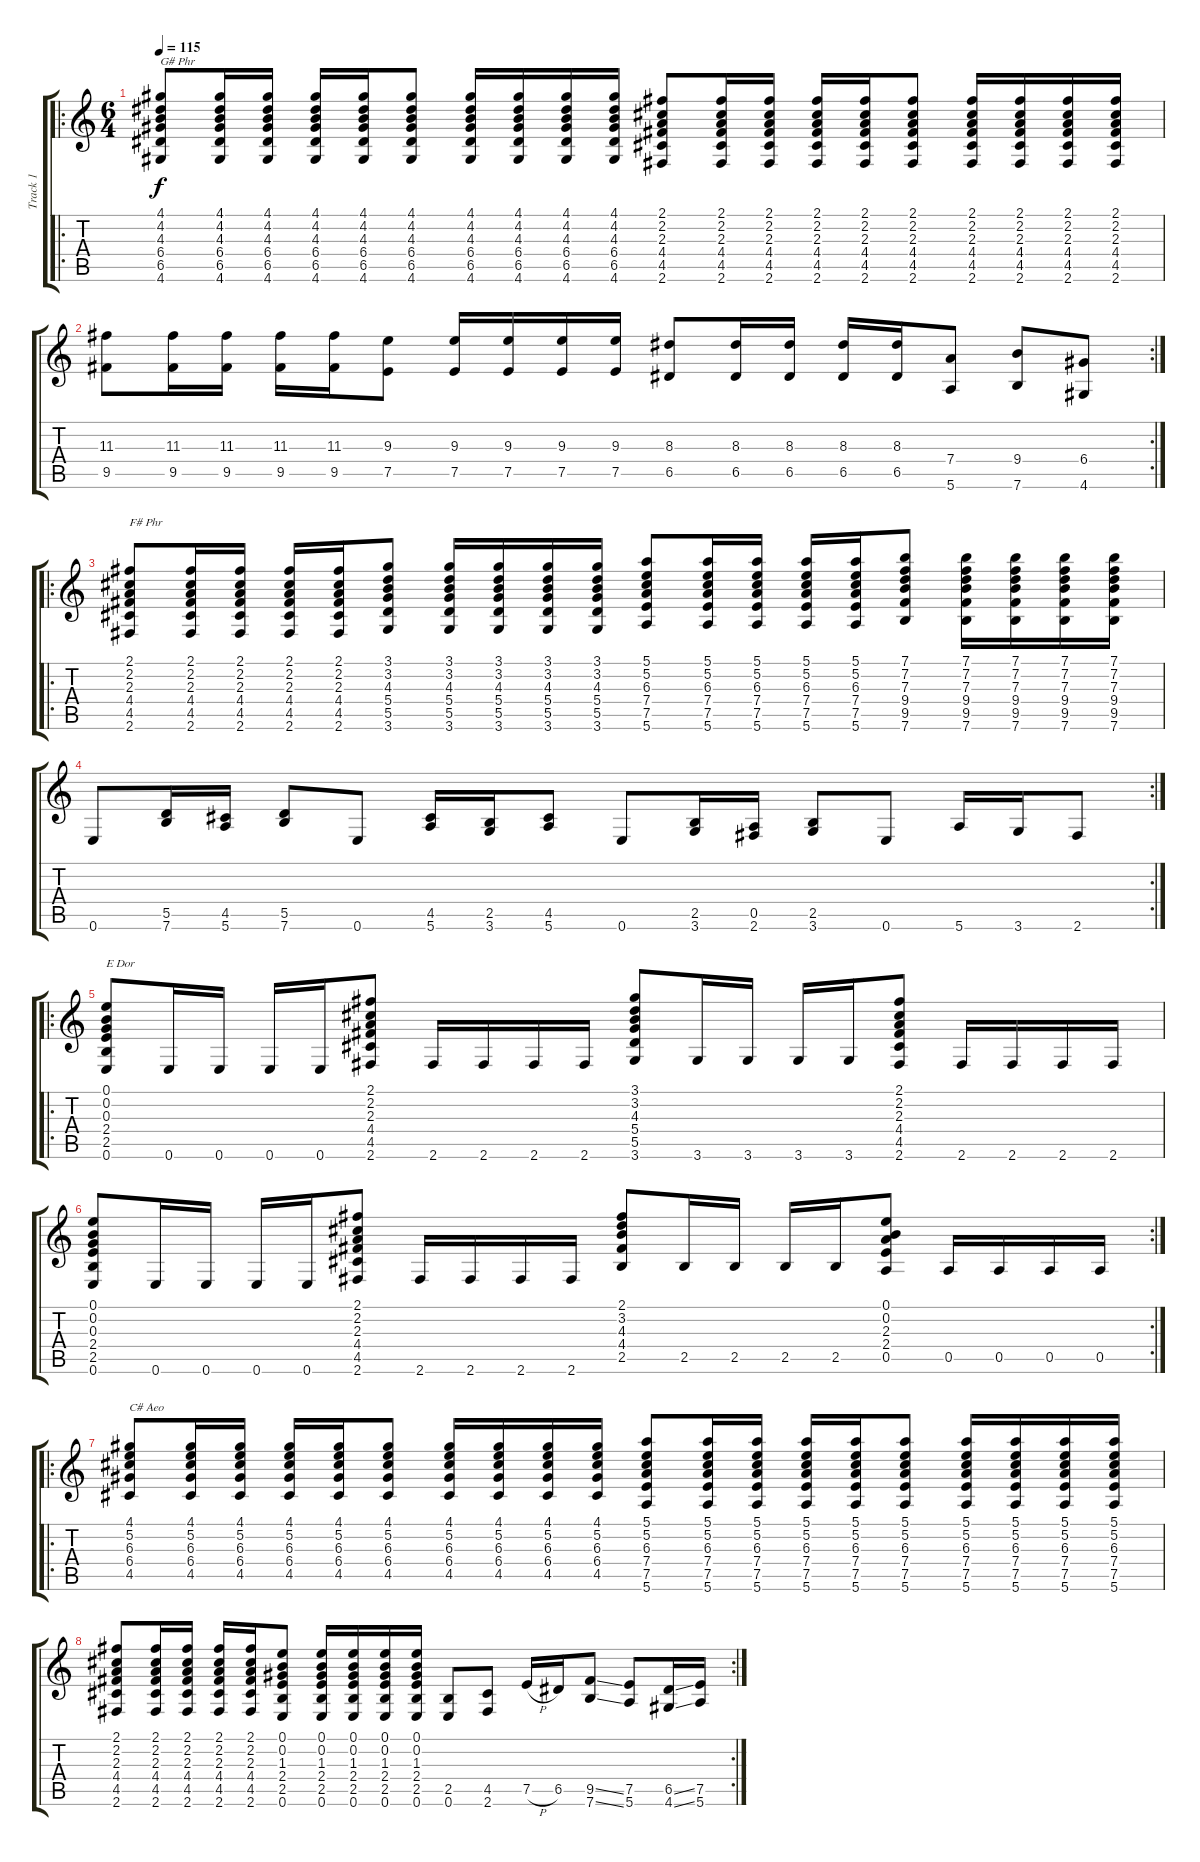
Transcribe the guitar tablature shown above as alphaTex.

\track ("Track 1" "Track 1") {instrument overdrivenguitar}
\staff {score tabs}
\tuning (E4 B3 G3 D3 A2 E2) {hide}
\ro
\ts (6 4)
\tempo 115
\clef g2
\ks c
(4.1 4.2 4.3 6.4 6.5 4.6).8{txt "G# Phr" dy f} (4.1 4.2 4.3 6.4 6.5 4.6).16 (4.1 4.2 4.3 6.4 6.5 4.6).16 (4.1 4.2 4.3 6.4 6.5 4.6).16 (4.1 4.2 4.3 6.4 6.5 4.6).16 (4.1 4.2 4.3 6.4 6.5 4.6).8 (4.1 4.2 4.3 6.4 6.5 4.6).16 (4.1 4.2 4.3 6.4 6.5 4.6).16 (4.1 4.2 4.3 6.4 6.5 4.6).16 (4.1 4.2 4.3 6.4 6.5 4.6).16 (2.1 2.2 2.3 4.4 4.5 2.6).8 (2.1 2.2 2.3 4.4 4.5 2.6).16 (2.1 2.2 2.3 4.4 4.5 2.6).16 (2.1 2.2 2.3 4.4 4.5 2.6).16 (2.1 2.2 2.3 4.4 4.5 2.6).16 (2.1 2.2 2.3 4.4 4.5 2.6).8 (2.1 2.2 2.3 4.4 4.5 2.6).16 (2.1 2.2 2.3 4.4 4.5 2.6).16 (2.1 2.2 2.3 4.4 4.5 2.6).16 (2.1 2.2 2.3 4.4 4.5 2.6).16 |
\rc 2
(11.3 9.5).8 (11.3 9.5).16 (11.3 9.5).16 (11.3 9.5).16 (11.3 9.5).16 (9.3 7.5).8 (9.3 7.5).16 (9.3 7.5).16 (9.3 7.5).16 (9.3 7.5).16 (8.3 6.5).8 (8.3 6.5).16 (8.3 6.5).16 (8.3 6.5).16 (8.3 6.5).16 (7.4 5.6).8 (9.4 7.6).8 (6.4 4.6).8 |
\ro
(2.1 2.2 2.3 4.4 4.5 2.6).8{txt "F# Phr"} (2.1 2.2 2.3 4.4 4.5 2.6).16 (2.1 2.2 2.3 4.4 4.5 2.6).16 (2.1 2.2 2.3 4.4 4.5 2.6).16 (2.1 2.2 2.3 4.4 4.5 2.6).16 (3.1 3.2 4.3 5.4 5.5 3.6).8 (3.1 3.2 4.3 5.4 5.5 3.6).16 (3.1 3.2 4.3 5.4 5.5 3.6).16 (3.1 3.2 4.3 5.4 5.5 3.6).16 (3.1 3.2 4.3 5.4 5.5 3.6).16 (5.1 5.2 6.3 7.4 7.5 5.6).8 (5.1 5.2 6.3 7.4 7.5 5.6).16 (5.1 5.2 6.3 7.4 7.5 5.6).16 (5.1 5.2 6.3 7.4 7.5 5.6).16 (5.1 5.2 6.3 7.4 7.5 5.6).16 (7.1 7.2 7.3 9.4 9.5 7.6).8 (7.1 7.2 7.3 9.4 9.5 7.6).16 (7.1 7.2 7.3 9.4 9.5 7.6).16 (7.1 7.2 7.3 9.4 9.5 7.6).16 (7.1 7.2 7.3 9.4 9.5 7.6).16 |
\rc 2
0.6.8 (5.5 7.6).16 (4.5 5.6).16 (5.5 7.6).8 0.6.8 (4.5 5.6).16 (2.5 3.6).16 (4.5 5.6).8 0.6.8 (2.5 3.6).16 (0.5 2.6).16 (2.5 3.6).8 0.6.8 5.6.16 3.6.16 2.6.8 |
\ro
(0.1 0.2 0.3 2.4 2.5 0.6).8{txt "E Dor"} 0.6.16 0.6.16 0.6.16 0.6.16 (2.1 2.2 2.3 4.4 4.5 2.6).8 2.6.16 2.6.16 2.6.16 2.6.16 (3.1 3.2 4.3 5.4 5.5 3.6).8 3.6.16 3.6.16 3.6.16 3.6.16 (2.1 2.2 2.3 4.4 4.5 2.6).8 2.6.16 2.6.16 2.6.16 2.6.16 |
\rc 2
(0.1 0.2 0.3 2.4 2.5 0.6).8 0.6.16 0.6.16 0.6.16 0.6.16 (2.1 2.2 2.3 4.4 4.5 2.6).8 2.6.16 2.6.16 2.6.16 2.6.16 (2.1 3.2 4.3 4.4 2.5).8 2.5.16 2.5.16 2.5.16 2.5.16 (0.1 0.2 2.3 2.4 0.5).8 0.5.16 0.5.16 0.5.16 0.5.16 |
\ro
(4.1 5.2 6.3 6.4 4.5).8{txt "C# Aeo"} (4.1 5.2 6.3 6.4 4.5).16 (4.1 5.2 6.3 6.4 4.5).16 (4.1 5.2 6.3 6.4 4.5).16 (4.1 5.2 6.3 6.4 4.5).16 (4.1 5.2 6.3 6.4 4.5).8 (4.1 5.2 6.3 6.4 4.5).16 (4.1 5.2 6.3 6.4 4.5).16 (4.1 5.2 6.3 6.4 4.5).16 (4.1 5.2 6.3 6.4 4.5).16 (5.1 5.2 6.3 7.4 7.5 5.6).8 (5.1 5.2 6.3 7.4 7.5 5.6).16 (5.1 5.2 6.3 7.4 7.5 5.6).16 (5.1 5.2 6.3 7.4 7.5 5.6).16 (5.1 5.2 6.3 7.4 7.5 5.6).16 (5.1 5.2 6.3 7.4 7.5 5.6).8 (5.1 5.2 6.3 7.4 7.5 5.6).16 (5.1 5.2 6.3 7.4 7.5 5.6).16 (5.1 5.2 6.3 7.4 7.5 5.6).16 (5.1 5.2 6.3 7.4 7.5 5.6).16 |
\rc 2
(2.1 2.2 2.3 4.4 4.5 2.6).8 (2.1 2.2 2.3 4.4 4.5 2.6).16 (2.1 2.2 2.3 4.4 4.5 2.6).16 (2.1 2.2 2.3 4.4 4.5 2.6).16 (2.1 2.2 2.3 4.4 4.5 2.6).16 (0.1 0.2 1.3 2.4 2.5 0.6).8 (0.1 0.2 1.3 2.4 2.5 0.6).16 (0.1 0.2 1.3 2.4 2.5 0.6).16 (0.1 0.2 1.3 2.4 2.5 0.6).16 (0.1 0.2 1.3 2.4 2.5 0.6).16 (2.5 0.6).8 (4.5 2.6).8 7.5{h}.16 6.5.16 (9.5{ss} 7.6{ss}).8 (7.5 5.6).8 (6.5{ss} 4.6{ss}).16 (7.5 5.6).16
